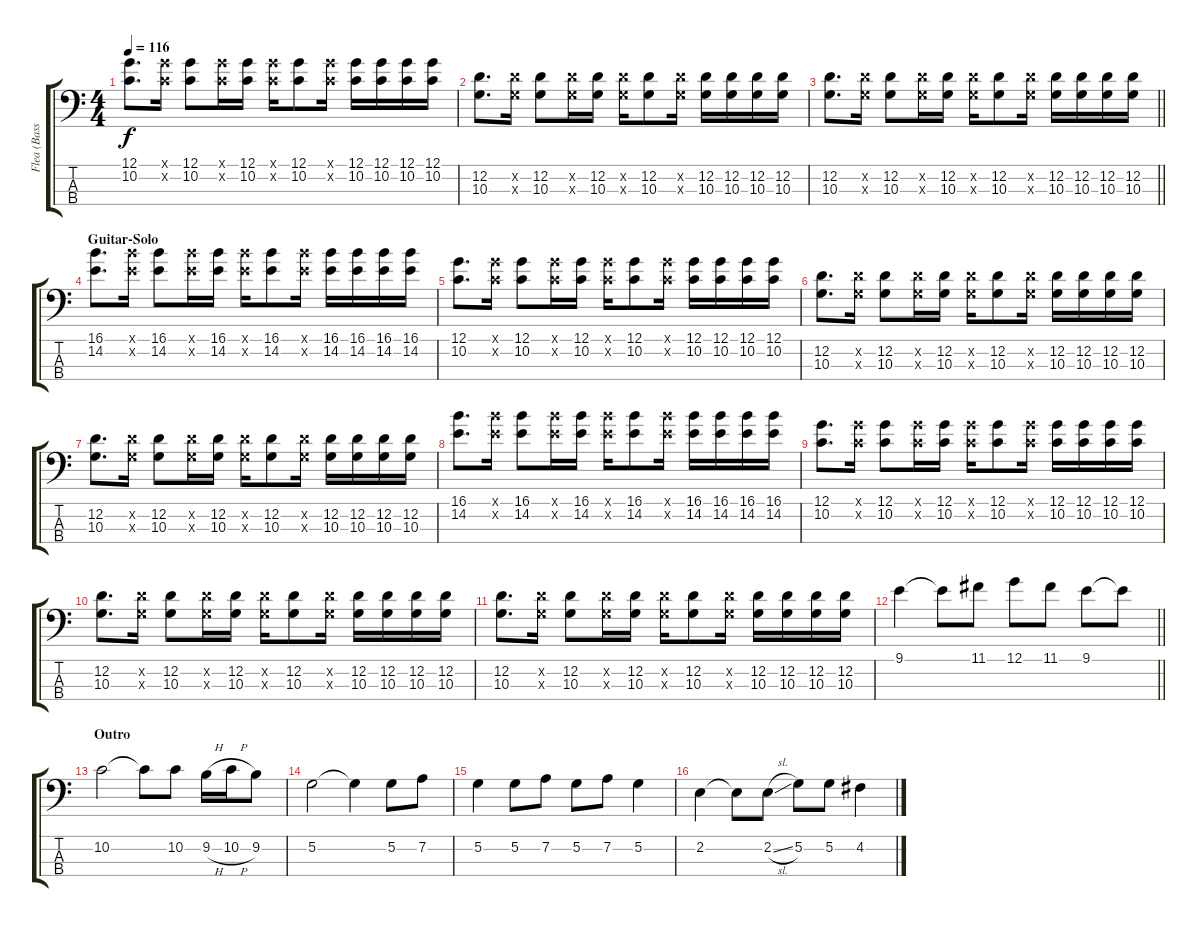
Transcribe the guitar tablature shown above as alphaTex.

\track ("Flea (Bass)" "Flea (Bass") {instrument electricbassfinger}
\staff {score tabs}
\tuning (G2 D2 A1 E1) {hide}
\ts (4 4)
\tempo 116
\clef f4
\ks c
(12.1 10.2).8{d dy f} (12.1{x} 10.2{x}).16 (12.1 10.2).8 (12.1{x} 10.2{x}).16 (12.1 10.2).16 (12.1{x} 10.2{x}).16 (12.1 10.2).8 (12.1{x} 10.2{x}).16 (12.1 10.2).16 (12.1 10.2).16 (12.1 10.2).16 (12.1 10.2).16 |
(12.2 10.3).8{d} (12.2{x} 10.3{x}).16 (12.2 10.3).8 (12.2{x} 10.3{x}).16 (12.2 10.3).16 (12.2{x} 10.3{x}).16 (12.2 10.3).8 (12.2{x} 10.3{x}).16 (12.2 10.3).16 (12.2 10.3).16 (12.2 10.3).16 (12.2 10.3).16 |
\barLineRight lightlight
(12.2 10.3).8{d} (12.2{x} 10.3{x}).16 (12.2 10.3).8 (12.2{x} 10.3{x}).16 (12.2 10.3).16 (12.2{x} 10.3{x}).16 (12.2 10.3).8 (12.2{x} 10.3{x}).16 (12.2 10.3).16 (12.2 10.3).16 (12.2 10.3).16 (12.2 10.3).16 |
\section ("" "Guitar-Solo")
(16.1 14.2).8{d} (16.1{x} 14.2{x}).16 (16.1 14.2).8 (16.1{x} 14.2{x}).16 (16.1 14.2).16 (16.1{x} 14.2{x}).16 (16.1 14.2).8 (16.1{x} 14.2{x}).16 (16.1 14.2).16 (16.1 14.2).16 (16.1 14.2).16 (16.1 14.2).16 |
(12.1 10.2).8{d} (12.1{x} 10.2{x}).16 (12.1 10.2).8 (12.1{x} 10.2{x}).16 (12.1 10.2).16 (12.1{x} 10.2{x}).16 (12.1 10.2).8 (12.1{x} 10.2{x}).16 (12.1 10.2).16 (12.1 10.2).16 (12.1 10.2).16 (12.1 10.2).16 |
(12.2 10.3).8{d} (12.2{x} 10.3{x}).16 (12.2 10.3).8 (12.2{x} 10.3{x}).16 (12.2 10.3).16 (12.2{x} 10.3{x}).16 (12.2 10.3).8 (12.2{x} 10.3{x}).16 (12.2 10.3).16 (12.2 10.3).16 (12.2 10.3).16 (12.2 10.3).16 |
(12.2 10.3).8{d} (12.2{x} 10.3{x}).16 (12.2 10.3).8 (12.2{x} 10.3{x}).16 (12.2 10.3).16 (12.2{x} 10.3{x}).16 (12.2 10.3).8 (12.2{x} 10.3{x}).16 (12.2 10.3).16 (12.2 10.3).16 (12.2 10.3).16 (12.2 10.3).16 |
(16.1 14.2).8{d} (16.1{x} 14.2{x}).16 (16.1 14.2).8 (16.1{x} 14.2{x}).16 (16.1 14.2).16 (16.1{x} 14.2{x}).16 (16.1 14.2).8 (16.1{x} 14.2{x}).16 (16.1 14.2).16 (16.1 14.2).16 (16.1 14.2).16 (16.1 14.2).16 |
(12.1 10.2).8{d} (12.1{x} 10.2{x}).16 (12.1 10.2).8 (12.1{x} 10.2{x}).16 (12.1 10.2).16 (12.1{x} 10.2{x}).16 (12.1 10.2).8 (12.1{x} 10.2{x}).16 (12.1 10.2).16 (12.1 10.2).16 (12.1 10.2).16 (12.1 10.2).16 |
(12.2 10.3).8{d} (12.2{x} 10.3{x}).16 (12.2 10.3).8 (12.2{x} 10.3{x}).16 (12.2 10.3).16 (12.2{x} 10.3{x}).16 (12.2 10.3).8 (12.2{x} 10.3{x}).16 (12.2 10.3).16 (12.2 10.3).16 (12.2 10.3).16 (12.2 10.3).16 |
(12.2 10.3).8{d} (12.2{x} 10.3{x}).16 (12.2 10.3).8 (12.2{x} 10.3{x}).16 (12.2 10.3).16 (12.2{x} 10.3{x}).16 (12.2 10.3).8 (12.2{x} 10.3{x}).16 (12.2 10.3).16 (12.2 10.3).16 (12.2 10.3).16 (12.2 10.3).16 |
\barLineRight lightlight
9.1.4 9.1{t}.8 11.1.8 12.1.8 11.1.8 9.1.8 9.1{t}.8 |
\section ("" "Outro")
10.2.2 10.2{t}.8 10.2.8 9.2{h}.16 10.2{h}.16 9.2.8 |
5.2.2 5.2{t}.4 5.2.8 7.2.8 |
5.2.4 5.2.8 7.2.8 5.2.8 7.2.8 5.2.4 |
2.2.4 2.2{t}.8 2.2{sl}.8 5.2.8 5.2.8 4.2.4
